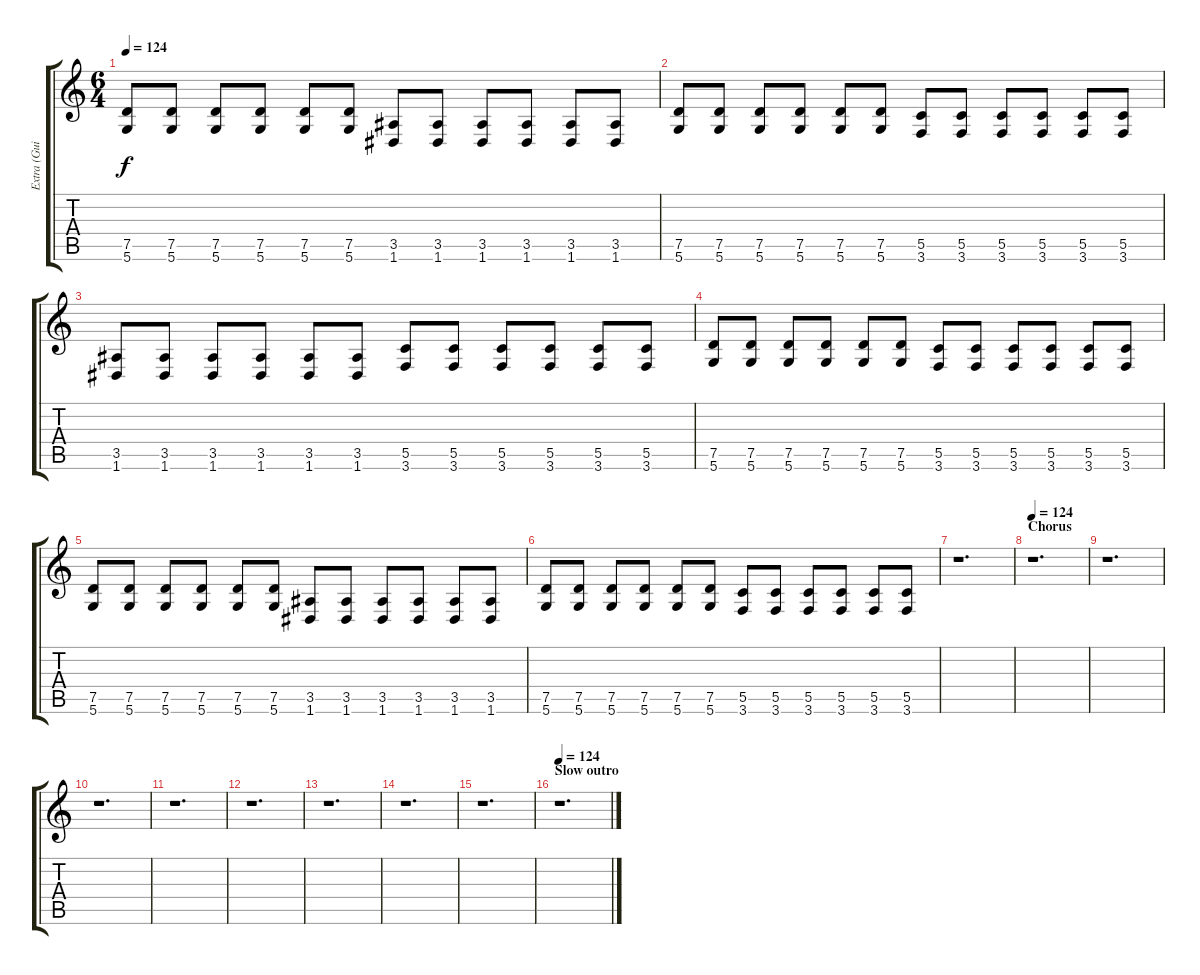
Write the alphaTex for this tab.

\track ("Extra (Guitar)" "Extra (Gui") {instrument electricguitarmuted}
\staff {score tabs}
\tuning (D4 A3 F3 C3 G2 D2) {hide}
\ts (6 4)
\tempo 124
\clef g2
\ks c
(7.5 5.6).8{dy f} (7.5 5.6).8 (7.5 5.6).8 (7.5 5.6).8 (7.5 5.6).8 (7.5 5.6).8 (3.5 1.6).8 (3.5 1.6).8 (3.5 1.6).8 (3.5 1.6).8 (3.5 1.6).8 (3.5 1.6).8 |
(7.5 5.6).8 (7.5 5.6).8 (7.5 5.6).8 (7.5 5.6).8 (7.5 5.6).8 (7.5 5.6).8 (5.5 3.6).8 (5.5 3.6).8 (5.5 3.6).8 (5.5 3.6).8 (5.5 3.6).8 (5.5 3.6).8 |
(3.5 1.6).8 (3.5 1.6).8 (3.5 1.6).8 (3.5 1.6).8 (3.5 1.6).8 (3.5 1.6).8 (5.5 3.6).8 (5.5 3.6).8 (5.5 3.6).8 (5.5 3.6).8 (5.5 3.6).8 (5.5 3.6).8 |
(7.5 5.6).8 (7.5 5.6).8 (7.5 5.6).8 (7.5 5.6).8 (7.5 5.6).8 (7.5 5.6).8 (5.5 3.6).8 (5.5 3.6).8 (5.5 3.6).8 (5.5 3.6).8 (5.5 3.6).8 (5.5 3.6).8 |
(7.5 5.6).8 (7.5 5.6).8 (7.5 5.6).8 (7.5 5.6).8 (7.5 5.6).8 (7.5 5.6).8 (3.5 1.6).8 (3.5 1.6).8 (3.5 1.6).8 (3.5 1.6).8 (3.5 1.6).8 (3.5 1.6).8 |
(7.5 5.6).8 (7.5 5.6).8 (7.5 5.6).8 (7.5 5.6).8 (7.5 5.6).8 (7.5 5.6).8 (5.5 3.6).8 (5.5 3.6).8 (5.5 3.6).8 (5.5 3.6).8 (5.5 3.6).8 (5.5 3.6).8 |
r.1{d} |
\section ("" "Chorus")
\tempo 124
r.1{d} |
r.1{d} |
r.1{d} |
r.1{d} |
r.1{d} |
r.1{d} |
r.1{d} |
r.1{d} |
\section ("" "Slow outro")
\tempo 124
r.1{d}
